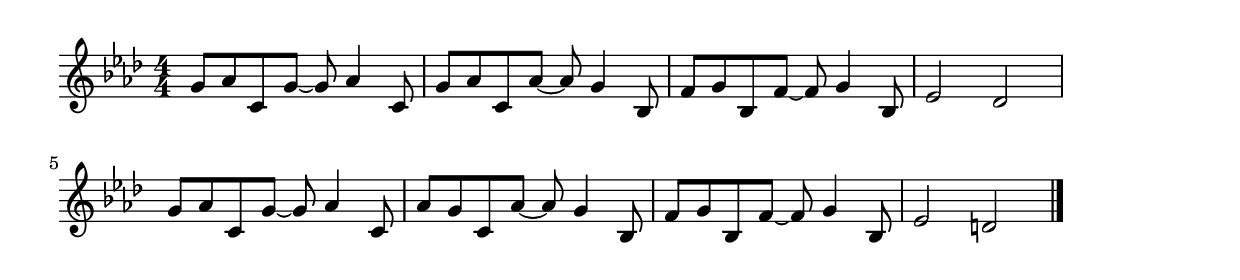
\version "2.18.2"

% ありのままで(アナと雪の女王イントロ。let It Go)
% \index{ありのままで(アナと雪の女王イントロ。let It Go)}

\score {

\layout {
line-width = #170
indent = 0\mm
}

\relative c' {
\key as \major
\time 4/4
\set Score.tempoHideNote = ##t
\tempo 4=90
\numericTimeSignature

g'8 as c, g'~g8 as4 c,8 |
g'8 as c, as'~as8 g4 bes,8 |
f'8 g bes, f'~ f g4 bes,8 |
es2 des |
\break
g8 as c, g'~g8 as4 c,8 |
as'8 g c, as'~as8 g4 bes,8 |
f'8 g bes, f'~ f g4 bes,8 |
es2 d |

\bar "|."
}

\midi {}

}